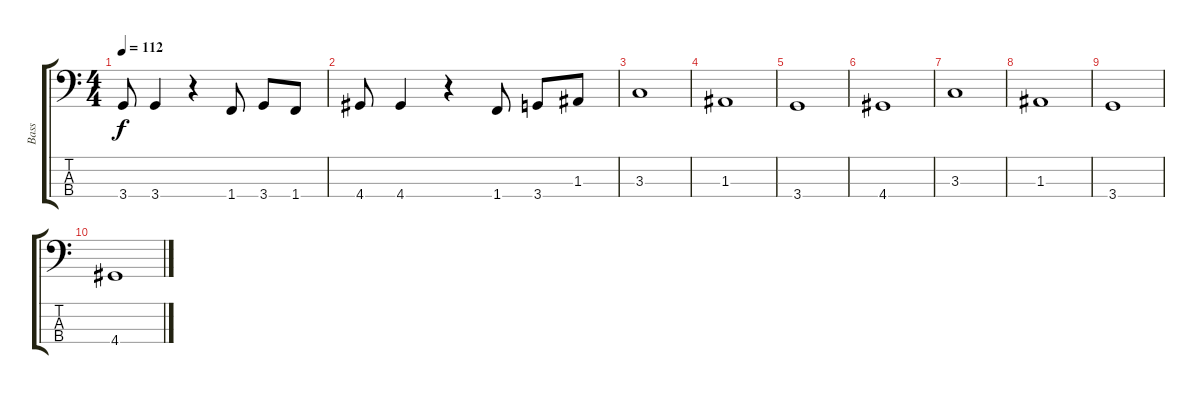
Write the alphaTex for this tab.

\track ("Bass" "Bass") {instrument electricbassfinger}
\staff {score tabs}
\tuning (G2 D2 A1 E1) {hide}
\ts (4 4)
\tempo 112
\clef f4
\ks c
3.4.8{dy f} 3.4.4 r.4 1.4.8 3.4.8 1.4.8 |
4.4.8 4.4.4 r.4 1.4.8 3.4.8 1.3.8 |
3.3.1 |
1.3.1 |
3.4.1 |
4.4.1 |
3.3.1 |
1.3.1 |
3.4.1 |
4.4.1
